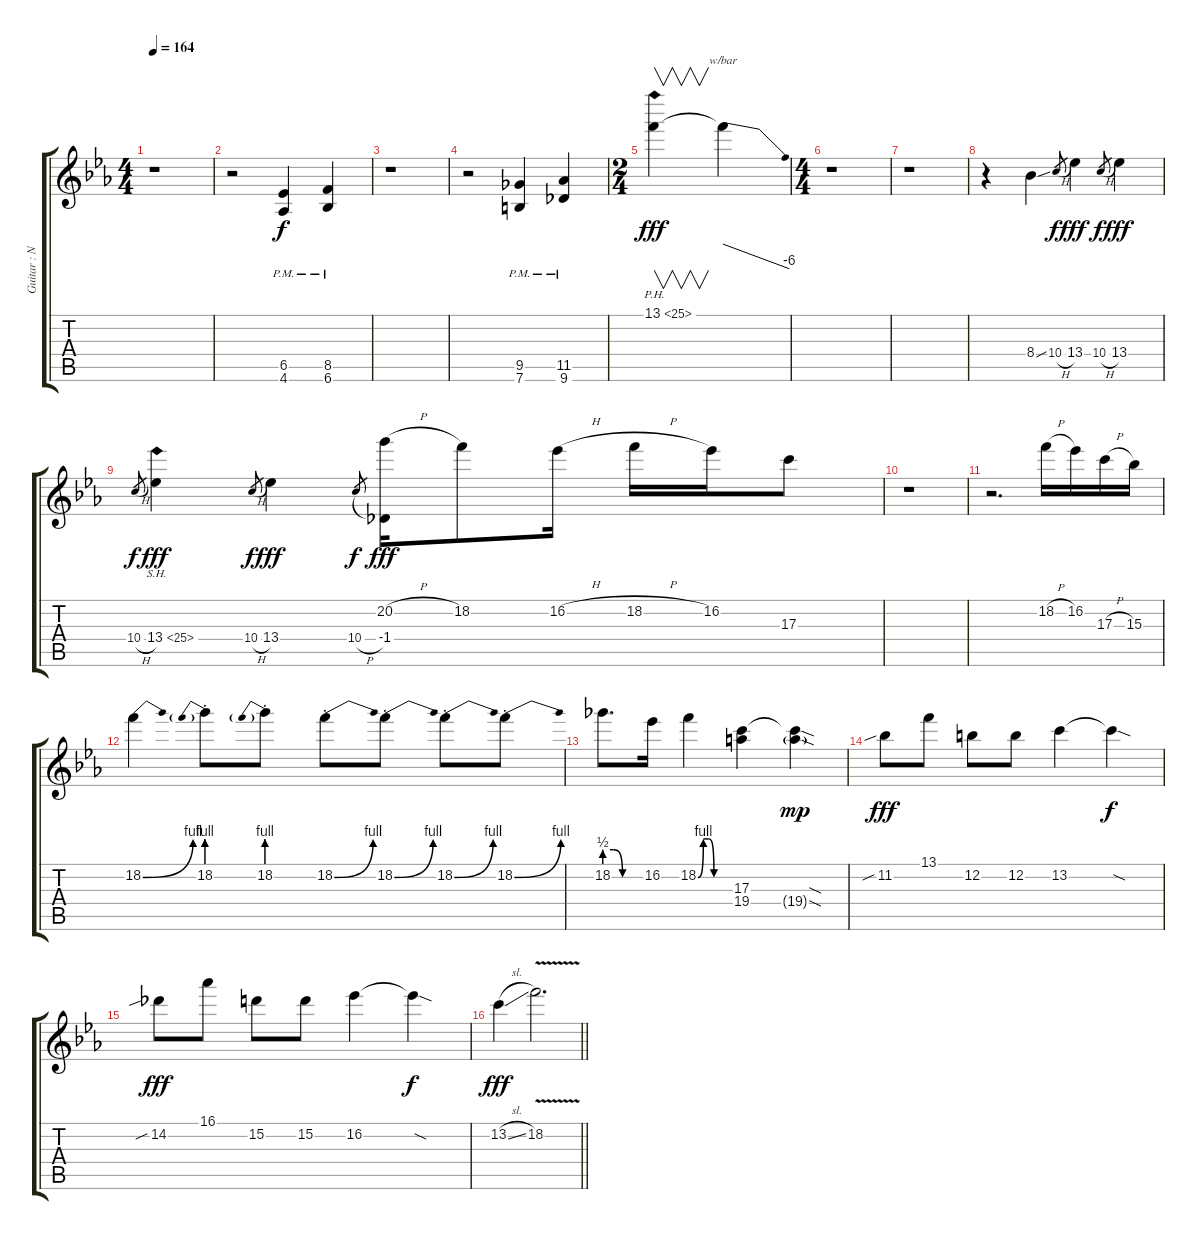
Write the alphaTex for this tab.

\track ("Guitar : Nakano Azu - Nyan" "Guitar : N") {instrument overdrivenguitar}
\staff {score tabs}
\tuning (E4 B3 G3 D3 A2 E2) {hide}
\ts (4 4)
\tempo 164
\clef g2
\ks eb
r.1{dy f} |
r.2 (6.5{pm} 4.6{pm}).4 (8.5{pm} 6.6{pm}).4 |
r.1 |
r.2 (9.5{pm} 7.6{pm}).4 (11.5{pm} 9.6{pm}).4 |
\ts (2 4)
13.1{ph 12}.4{v dy fff} 13.1{t}.4{tbe (dive default 0 0 60 -24)} |
\ts (4 4)
r.1 |
r.1 |
r.4 8.4{ss}.4 10.4{h}.8{gr dy f} 13.4.4{dy fff} 10.4{h}.8{gr dy f} 13.4.4{dy fff} |
10.4{h}.8{gr dy f} 13.4{sh 12}.4{dy fff} 10.4{h}.8{gr dy f} 13.4.4{dy fff} 10.4{h}.8{gr dy f} (20.2{h} -1.4).16{dy fff} 18.2.8 16.2{h}.16 18.2{h}.16 16.2.16 17.3.8 |
r.1 |
r.2{d} 18.2{h}.16 16.2.16 17.3{h}.16 15.3.16 |
18.2{be (bend 0 0 60 4)}.4 18.2{be (prebend 0 4 60 4) st}.8 18.2{be (prebend 0 4 60 4) st}.8 18.2{be (bend 0 0 60 4) st}.8 18.2{be (bend 0 0 60 4) st}.8 18.2{be (bend 0 0 60 4) st}.8 18.2{be (bend 0 0 60 4) st}.8 |
18.2{be (custom 0 2 15 2 30 0 60 0)}.8{d} 16.2.16 18.2{be (custom 0 0 10 4 20 4 30 0 60 0)}.4 (17.3 19.4).4 (17.3{sod t} 19.4{sod g}).4{dy mp} |
11.2{sib}.8{dy fff} 13.1.8 12.2.8 12.2.8 13.2.4 13.2{sod t}.4{dy f} |
14.2{sib}.8{dy fff} 16.1.8 15.2.8 15.2.8 16.2.4 16.2{sod t}.4{dy f} |
\barLineRight lightlight
13.2{sl}.4{dy fff} 18.2{v}.2{d}
